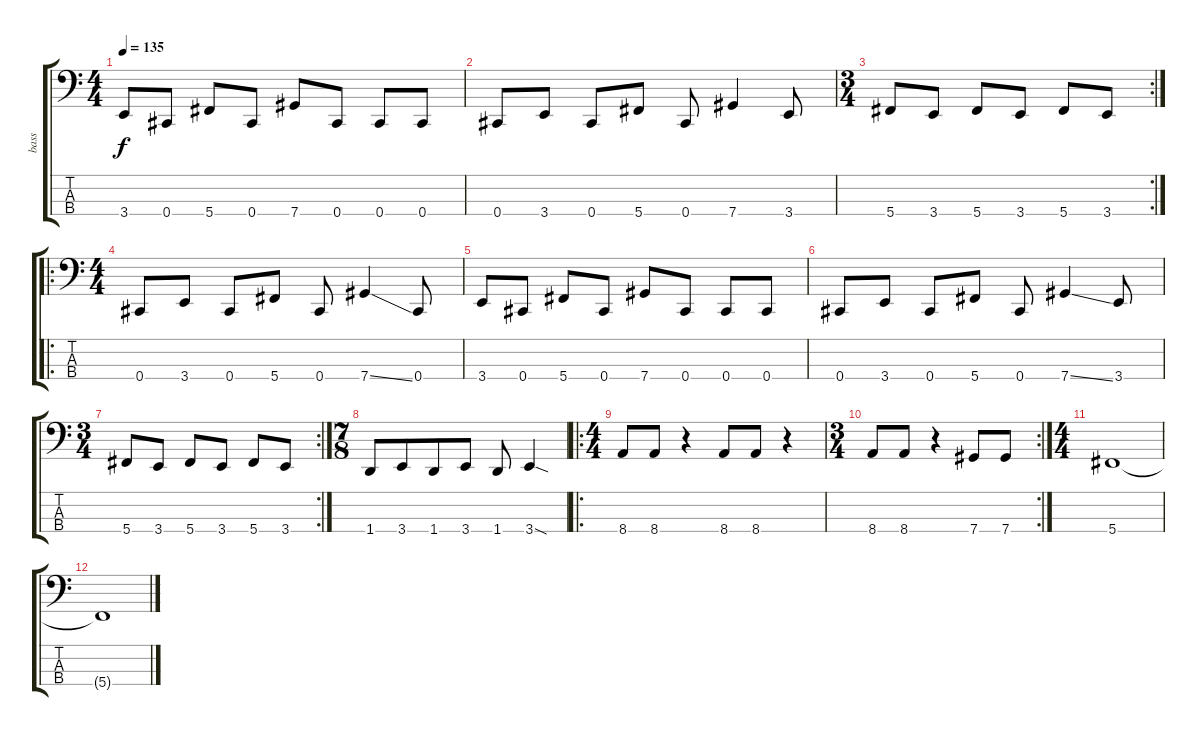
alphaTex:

\track ("bass" "bass") {instrument electricbasspick}
\staff {score tabs}
\tuning (Gb2 Db2 Ab1 Db1) {hide}
\ts (4 4)
\tempo 135
\clef f4
\ks c
3.4.8{dy f} 0.4.8 5.4.8 0.4.8 7.4.8 0.4.8 0.4.8 0.4.8 |
0.4.8 3.4.8 0.4.8 5.4.8 0.4.8 7.4.4 3.4.8 |
\rc 2
\ts (3 4)
5.4.8 3.4.8 5.4.8 3.4.8 5.4.8 3.4.8 |
\ro
\ts (4 4)
0.4.8 3.4.8 0.4.8 5.4.8 0.4.8 7.4{ss}.4 0.4.8 |
3.4.8 0.4.8 5.4.8 0.4.8 7.4.8 0.4.8 0.4.8 0.4.8 |
0.4.8 3.4.8 0.4.8 5.4.8 0.4.8 7.4{ss}.4 3.4.8 |
\rc 2
\ts (3 4)
5.4.8 3.4.8 5.4.8 3.4.8 5.4.8 3.4.8 |
\ts (7 8)
1.4.8 3.4.8 1.4.8 3.4.8 1.4.8 3.4{sod}.4 |
\ro
\ts (4 4)
8.4.8 8.4.8 r.4 8.4.8 8.4.8 r.4 |
\rc 2
\ts (3 4)
8.4.8 8.4.8 r.4 7.4.8 7.4.8 |
\ts (4 4)
5.4.1 |
5.4{t}.1
